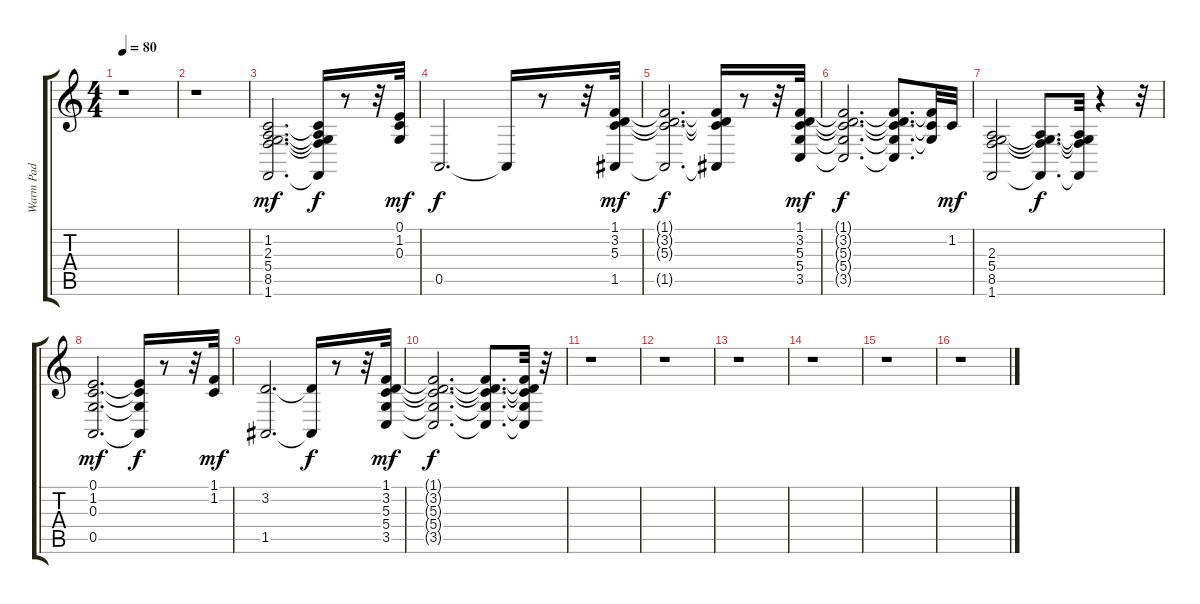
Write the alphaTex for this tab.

\track ("Warm Pad" "Warm Pad") {instrument pad2warm}
\staff {score tabs}
\tuning (E4 B3 G3 D3 A2 E2) {hide}
\ts (4 4)
\tempo 80
\clef g2
\ks c
r.1{dy mf} |
r.1 |
(1.2 2.3 5.4 8.5 1.6).2{d} (1.2{t} 2.3{t} 5.4{t} 8.5{t} 1.6{t}).16{dy f} r.8 r.32 (0.1 1.2 0.3).32{dy mf} |
0.5.2{d dy f} 0.5{t}.16 r.8 r.32 (1.1 3.2 5.3 1.5).32{dy mf} |
(1.1{t} 3.2{t} 5.3{t} 1.5{t}).2{d dy f} (1.1{t} 3.2{t} 5.3{t} 1.5{t}).16 r.8 r.32 (1.1 3.2 5.3 5.4 3.5).32{dy mf} |
(1.1{t} 3.2{t} 5.3{t} 5.4{t} 3.5{t}).2{d dy f} (1.1{t} 3.2{t} 5.3{t} 5.4{t} 3.5{t}).8{d} (1.1{t} 5.3{t} 5.4{t}).32 1.2.32{dy mf} |
(2.3 5.4 8.5 1.6).2 (2.3{t} 5.4{t} 8.5{t} 1.6{t}).8{d dy f} (2.3{t} 5.4{t} 8.5{t} 1.6{t}).32 r.4 r.32 |
(0.1 1.2 0.3 0.5).2{d dy mf} (0.1{t} 1.2{t} 0.3{t} 0.5{t}).16{dy f} r.8 r.32 (1.1 1.2).32{dy mf} |
(3.2 1.5).2{d} (3.2{t} 1.5{t}).16{dy f} r.8 r.32 (1.1 3.2 5.3 5.4 3.5).32{dy mf} |
(1.1{t} 3.2{t} 5.3{t} 5.4{t} 3.5{t}).2{d dy f} (1.1{t} 3.2{t} 5.3{t} 5.4{t} 3.5{t}).8{d} (1.1{t} 3.2{t} 5.3{t} 5.4{t} 3.5{t}).32 r.32 |
r.1 |
r.1 |
r.1 |
r.1 |
r.1 |
r.1
